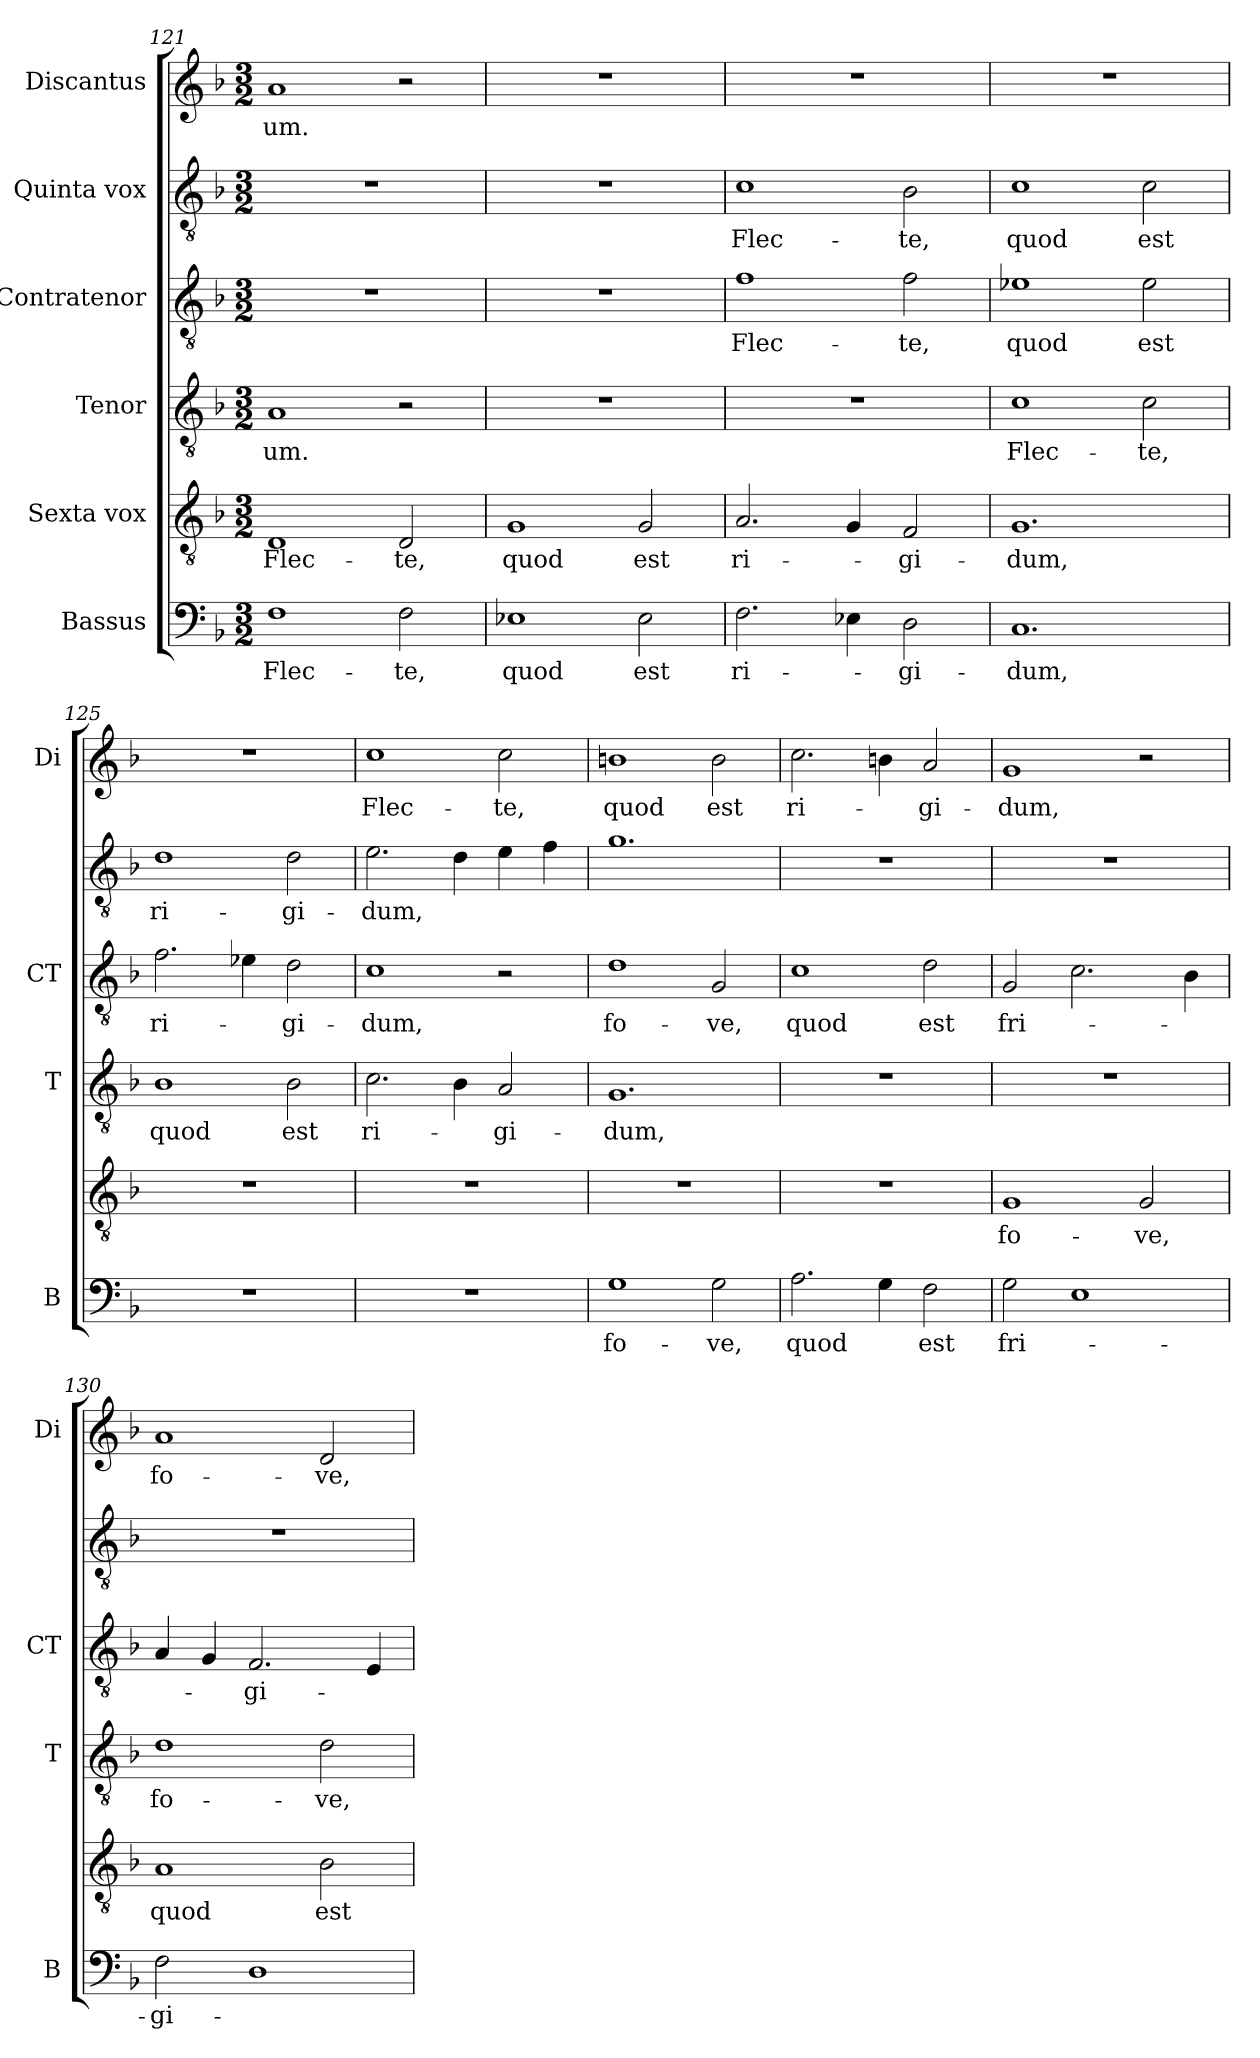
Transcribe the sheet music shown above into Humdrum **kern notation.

**kern	**text	**kern	**text	**kern	**text	**kern	**text	**kern	**text	**kern	**text
*part6	*part6	*part5	*part5	*part4	*part4	*part3	*part3	*part2	*part2	*part1	*part1
*staff6	*staff6	*staff5	*staff5	*staff4	*staff4	*staff3	*staff3	*staff2	*staff2	*staff1	*staff1
*I"Bassus	*	*I"Sexta vox	*	*I"Tenor	*	*I"Contratenor	*	*I"Quinta vox	*	*I"Discantus	*
*I'B	*	*	*	*I'T	*	*I'CT	*	*	*	*I'Di	*
*clefF4	*	*clefGv2	*	*clefGv2	*	*clefGv2	*	*clefGv2	*	*clefG2	*
*k[b-]	*	*k[b-]	*	*k[b-]	*	*k[b-]	*	*k[b-]	*	*k[b-]	*
*F:	*	*F:	*	*F:	*	*F:	*	*F:	*	*F:	*
*M3/2	*	*M3/2	*	*M3/2	*	*M3/2	*	*M3/2	*	*M3/2	*
=121	=121	=121	=121	=121	=121	=121	=121	=121	=121	=121	=121
!	!LO:LY:b	!	!LO:LY:b	!	!LO:LY:b	!	!	!	!	!	!LO:LY:b
1F	Flec-	1D	Flec-	1A	-um.	1.r	.	1.r	.	1a	-um.
!	!LO:LY:b	!	!LO:LY:b	!	!	!	!	!	!	!	!
2F\	-te,	2D/	-te,	2r	.	.	.	.	.	2r	.
=122	=122	=122	=122	=122	=122	=122	=122	=122	=122	=122	=122
!	!LO:LY:b	!	!LO:LY:b	!	!	!	!	!	!	!	!
1E-X	quod	1G	quod	1.r	.	1.r	.	1.r	.	1.r	.
!	!LO:LY:b	!	!LO:LY:b	!	!	!	!	!	!	!	!
2E-\	est	2G/	est	.	.	.	.	.	.	.	.
=123	=123	=123	=123	=123	=123	=123	=123	=123	=123	=123	=123
!	!LO:LY:b	!	!LO:LY:b	!	!	!	!LO:LY:b	!	!LO:LY:b	!	!
2.F\	ri-	2.A/	ri-	1.r	.	1f	Flec-	1c	Flec-	1.r	.
4E-X\	.	4G/	.	.	.	.	.	.	.	.	.
!	!LO:LY:b	!	!LO:LY:b	!	!	!	!LO:LY:b	!	!LO:LY:b	!	!
2D\	-gi-	2F/	-gi-	.	.	2f\	-te,	2B-\	-te,	.	.
=124	=124	=124	=124	=124	=124	=124	=124	=124	=124	=124	=124
!	!LO:LY:b	!	!LO:LY:b	!	!LO:LY:b	!	!LO:LY:b	!	!LO:LY:b	!	!
1.C	-dum,	1.G	-dum,	1c	Flec-	1e-X	quod	1c	quod	1.r	.
!	!	!	!	!	!LO:LY:b	!	!LO:LY:b	!	!LO:LY:b	!	!
.	.	.	.	2c\	-te,	2e-\	est	2c\	est	.	.
=125	=125	=125	=125	=125	=125	=125	=125	=125	=125	=125	=125
!	!	!	!	!	!LO:LY:b	!	!LO:LY:b	!	!LO:LY:b	!	!
1.r	.	1.r	.	1B-	quod	2.f\	ri-	1d	ri-	1.r	.
.	.	.	.	.	.	4e-X\	.	.	.	.	.
!	!	!	!	!	!LO:LY:b	!	!LO:LY:b	!	!LO:LY:b	!	!
.	.	.	.	2B-\	est	2d\	-gi-	2d\	-gi-	.	.
!!LO:LB:g=z
=126	=126	=126	=126	=126	=126	=126	=126	=126	=126	=126	=126
!	!	!	!	!	!LO:LY:b	!	!LO:LY:b	!	!LO:LY:b	!	!LO:LY:b
1.r	.	1.r	.	2.c\	ri-	1c	-dum,	2.e\	-dum,	1cc	Flec-
.	.	.	.	4B-\	.	.	.	4d\	.	.	.
!	!	!	!	!	!LO:LY:b	!	!	!	!	!	!LO:LY:b
.	.	.	.	2A/	-gi-	2r	.	4e\	.	2cc\	-te,
.	.	.	.	.	.	.	.	4f\	.	.	.
=127	=127	=127	=127	=127	=127	=127	=127	=127	=127	=127	=127
!	!LO:LY:b	!	!	!	!LO:LY:b	!	!LO:LY:b	!	!	!	!LO:LY:b
1G	fo-	1.r	.	1.G	-dum,	1d	fo-	1.g	.	1bn	quod
!	!LO:LY:b	!	!	!	!	!	!LO:LY:b	!	!	!	!LO:LY:b
2G\	-ve,	.	.	.	.	2G/	-ve,	.	.	2b\	est
=128	=128	=128	=128	=128	=128	=128	=128	=128	=128	=128	=128
!	!LO:LY:b	!	!	!	!	!	!LO:LY:b	!	!	!	!LO:LY:b
2.A\	quod	1.r	.	1.r	.	1c	quod	1.r	.	2.cc\	ri-
4G\	.	.	.	.	.	.	.	.	.	4bn\	.
!	!LO:LY:b	!	!	!	!	!	!LO:LY:b	!	!	!	!LO:LY:b
2F\	est	.	.	.	.	2d\	est	.	.	2a/	-gi-
=129	=129	=129	=129	=129	=129	=129	=129	=129	=129	=129	=129
!	!LO:LY:b	!	!LO:LY:b	!	!	!	!LO:LY:b	!	!	!	!LO:LY:b
2G\	fri-	1G	fo-	1.r	.	2G/	fri-	1.r	.	1g	-dum,
1E	.	.	.	.	.	2.c\	.	.	.	.	.
!	!	!	!LO:LY:b	!	!	!	!	!	!	!	!
.	.	2G/	-ve,	.	.	.	.	.	.	2r	.
.	.	.	.	.	.	4B-\	.	.	.	.	.
=130	=130	=130	=130	=130	=130	=130	=130	=130	=130	=130	=130
!	!LO:LY:b	!	!LO:LY:b	!	!LO:LY:b	!	!	!	!	!	!LO:LY:b
2F\	-gi-	1A	quod	1d	fo-	4A/	.	1.r	.	1a	fo-
.	.	.	.	.	.	4G/	.	.	.	.	.
!	!	!	!	!	!	!	!LO:LY:b	!	!	!	!
1D	.	.	.	.	.	2.F/	-gi-	.	.	.	.
!	!	!	!LO:LY:b	!	!LO:LY:b	!	!	!	!	!	!LO:LY:b
.	.	2B-\	est	2d\	-ve,	.	.	.	.	2d/	-ve,
.	.	.	.	.	.	4E/	.	.	.	.	.
=	=	=	=	=	=	=	=	=	=	=	=
*-	*-	*-	*-	*-	*-	*-	*-	*-	*-	*-	*-
